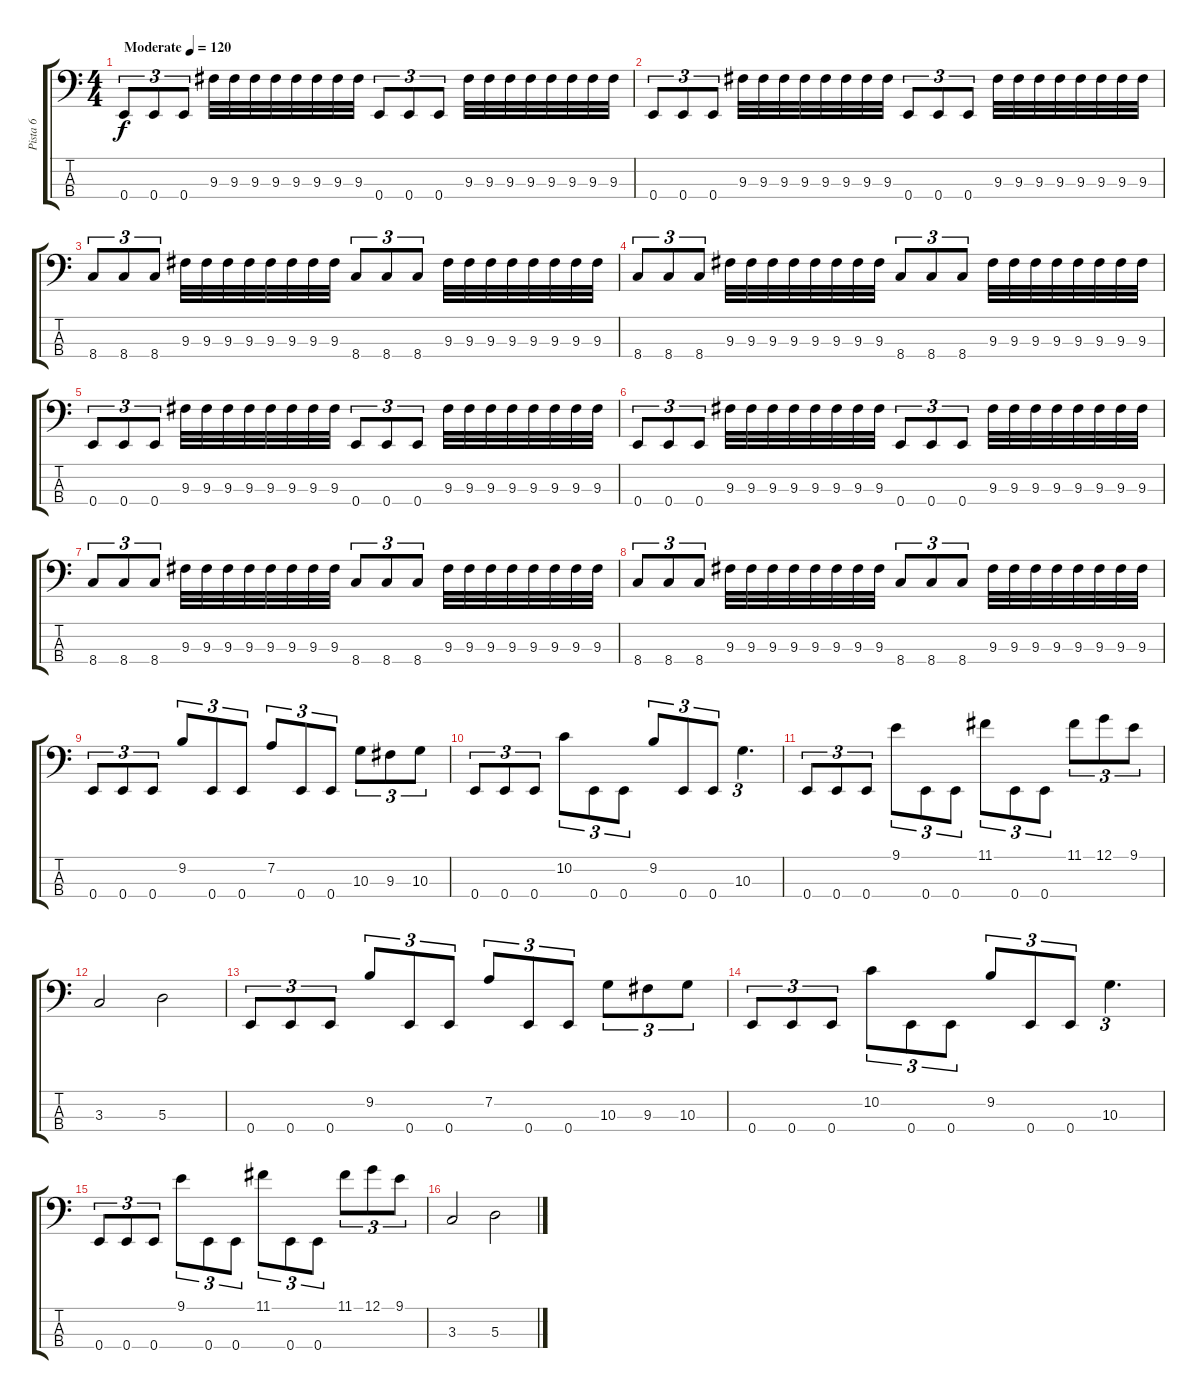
\track ("Pista 6" "Pista 6") {instrument electricbassfinger}
\staff {score tabs}
\tuning (G2 D2 A1 E1) {hide}
\ts (4 4)
\tempo (120 "Moderate")
\clef f4
\ks c
0.4.8{tu (3 2) dy f instrument electricbassfinger} 0.4.8{tu (3 2)} 0.4.8{tu (3 2)} 9.3.32 9.3.32 9.3.32 9.3.32 9.3.32 9.3.32 9.3.32 9.3.32 0.4.8{tu (3 2)} 0.4.8{tu (3 2)} 0.4.8{tu (3 2)} 9.3.32 9.3.32 9.3.32 9.3.32 9.3.32 9.3.32 9.3.32 9.3.32 |
0.4.8{tu (3 2)} 0.4.8{tu (3 2)} 0.4.8{tu (3 2)} 9.3.32 9.3.32 9.3.32 9.3.32 9.3.32 9.3.32 9.3.32 9.3.32 0.4.8{tu (3 2)} 0.4.8{tu (3 2)} 0.4.8{tu (3 2)} 9.3.32 9.3.32 9.3.32 9.3.32 9.3.32 9.3.32 9.3.32 9.3.32 |
8.4.8{tu (3 2)} 8.4.8{tu (3 2)} 8.4.8{tu (3 2)} 9.3.32 9.3.32 9.3.32 9.3.32 9.3.32 9.3.32 9.3.32 9.3.32 8.4.8{tu (3 2)} 8.4.8{tu (3 2)} 8.4.8{tu (3 2)} 9.3.32 9.3.32 9.3.32 9.3.32 9.3.32 9.3.32 9.3.32 9.3.32 |
8.4.8{tu (3 2)} 8.4.8{tu (3 2)} 8.4.8{tu (3 2)} 9.3.32 9.3.32 9.3.32 9.3.32 9.3.32 9.3.32 9.3.32 9.3.32 8.4.8{tu (3 2)} 8.4.8{tu (3 2)} 8.4.8{tu (3 2)} 9.3.32 9.3.32 9.3.32 9.3.32 9.3.32 9.3.32 9.3.32 9.3.32 |
0.4.8{tu (3 2)} 0.4.8{tu (3 2)} 0.4.8{tu (3 2)} 9.3.32 9.3.32 9.3.32 9.3.32 9.3.32 9.3.32 9.3.32 9.3.32 0.4.8{tu (3 2)} 0.4.8{tu (3 2)} 0.4.8{tu (3 2)} 9.3.32 9.3.32 9.3.32 9.3.32 9.3.32 9.3.32 9.3.32 9.3.32 |
0.4.8{tu (3 2)} 0.4.8{tu (3 2)} 0.4.8{tu (3 2)} 9.3.32 9.3.32 9.3.32 9.3.32 9.3.32 9.3.32 9.3.32 9.3.32 0.4.8{tu (3 2)} 0.4.8{tu (3 2)} 0.4.8{tu (3 2)} 9.3.32 9.3.32 9.3.32 9.3.32 9.3.32 9.3.32 9.3.32 9.3.32 |
8.4.8{tu (3 2)} 8.4.8{tu (3 2)} 8.4.8{tu (3 2)} 9.3.32 9.3.32 9.3.32 9.3.32 9.3.32 9.3.32 9.3.32 9.3.32 8.4.8{tu (3 2)} 8.4.8{tu (3 2)} 8.4.8{tu (3 2)} 9.3.32 9.3.32 9.3.32 9.3.32 9.3.32 9.3.32 9.3.32 9.3.32 |
8.4.8{tu (3 2)} 8.4.8{tu (3 2)} 8.4.8{tu (3 2)} 9.3.32 9.3.32 9.3.32 9.3.32 9.3.32 9.3.32 9.3.32 9.3.32 8.4.8{tu (3 2)} 8.4.8{tu (3 2)} 8.4.8{tu (3 2)} 9.3.32 9.3.32 9.3.32 9.3.32 9.3.32 9.3.32 9.3.32 9.3.32 |
0.4.8{tu (3 2)} 0.4.8{tu (3 2)} 0.4.8{tu (3 2)} 9.2.8{tu (3 2)} 0.4.8{tu (3 2)} 0.4.8{tu (3 2)} 7.2.8{tu (3 2)} 0.4.8{tu (3 2)} 0.4.8{tu (3 2)} 10.3.8{tu (3 2)} 9.3.8{tu (3 2)} 10.3.8{tu (3 2)} |
0.4.8{tu (3 2)} 0.4.8{tu (3 2)} 0.4.8{tu (3 2)} 10.2.8{tu (3 2)} 0.4.8{tu (3 2)} 0.4.8{tu (3 2)} 9.2.8{tu (3 2)} 0.4.8{tu (3 2)} 0.4.8{tu (3 2)} 10.3.4{d tu (3 2)} |
0.4.8{tu (3 2)} 0.4.8{tu (3 2)} 0.4.8{tu (3 2)} 9.1.8{tu (3 2)} 0.4.8{tu (3 2)} 0.4.8{tu (3 2)} 11.1.8{tu (3 2)} 0.4.8{tu (3 2)} 0.4.8{tu (3 2)} 11.1.8{tu (3 2)} 12.1.8{tu (3 2)} 9.1.8{tu (3 2)} |
3.3.2 5.3.2 |
0.4.8{tu (3 2)} 0.4.8{tu (3 2)} 0.4.8{tu (3 2)} 9.2.8{tu (3 2)} 0.4.8{tu (3 2)} 0.4.8{tu (3 2)} 7.2.8{tu (3 2)} 0.4.8{tu (3 2)} 0.4.8{tu (3 2)} 10.3.8{tu (3 2)} 9.3.8{tu (3 2)} 10.3.8{tu (3 2)} |
0.4.8{tu (3 2)} 0.4.8{tu (3 2)} 0.4.8{tu (3 2)} 10.2.8{tu (3 2)} 0.4.8{tu (3 2)} 0.4.8{tu (3 2)} 9.2.8{tu (3 2)} 0.4.8{tu (3 2)} 0.4.8{tu (3 2)} 10.3.4{d tu (3 2)} |
0.4.8{tu (3 2)} 0.4.8{tu (3 2)} 0.4.8{tu (3 2)} 9.1.8{tu (3 2)} 0.4.8{tu (3 2)} 0.4.8{tu (3 2)} 11.1.8{tu (3 2)} 0.4.8{tu (3 2)} 0.4.8{tu (3 2)} 11.1.8{tu (3 2)} 12.1.8{tu (3 2)} 9.1.8{tu (3 2)} |
3.3.2 5.3.2
